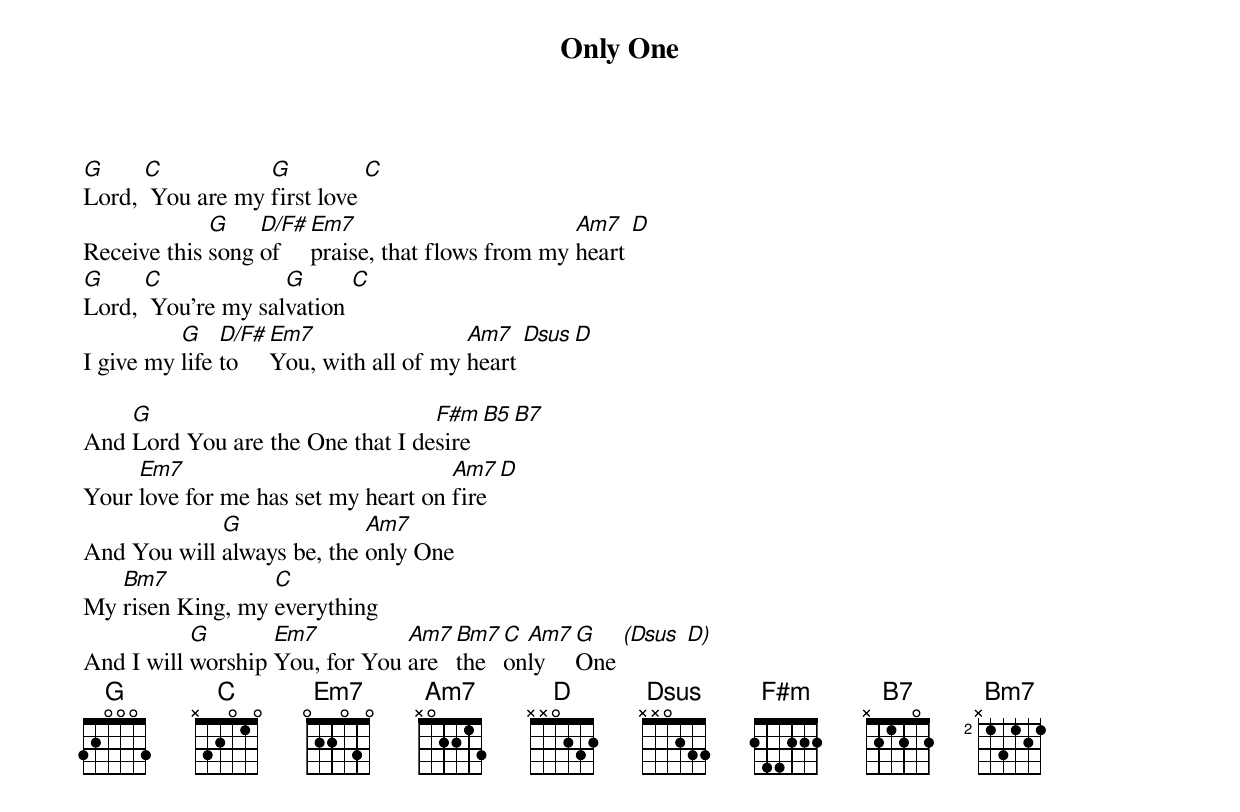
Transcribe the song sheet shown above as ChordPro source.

{title: Only One}
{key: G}
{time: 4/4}
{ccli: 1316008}
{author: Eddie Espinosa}
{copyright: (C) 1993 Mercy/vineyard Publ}

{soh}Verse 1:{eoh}
[G]Lord, [C] You are my [G]first love [C]
Receive this [G]song [D/F#]of [Em7]praise, that flows from my [Am7]heart [D]
[G]Lord, [C] You're my sal[G]vation [C]
I give my [G]life [D/F#]to [Em7]You, with all of my [Am7]heart [Dsus][D]

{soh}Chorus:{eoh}
And [G]Lord You are the One that I de[F#m]sire [B5][B7]
Your [Em7]love for me has set my heart on [Am7]fire [D]
And You will [G]always be, the [Am7]only One
My [Bm7]risen King, my [C]everything
And I will [G]worship [Em7]You, for You [Am7]are [Bm7]the [C]on[Am7]ly [G]One [(Dsus  D)]
